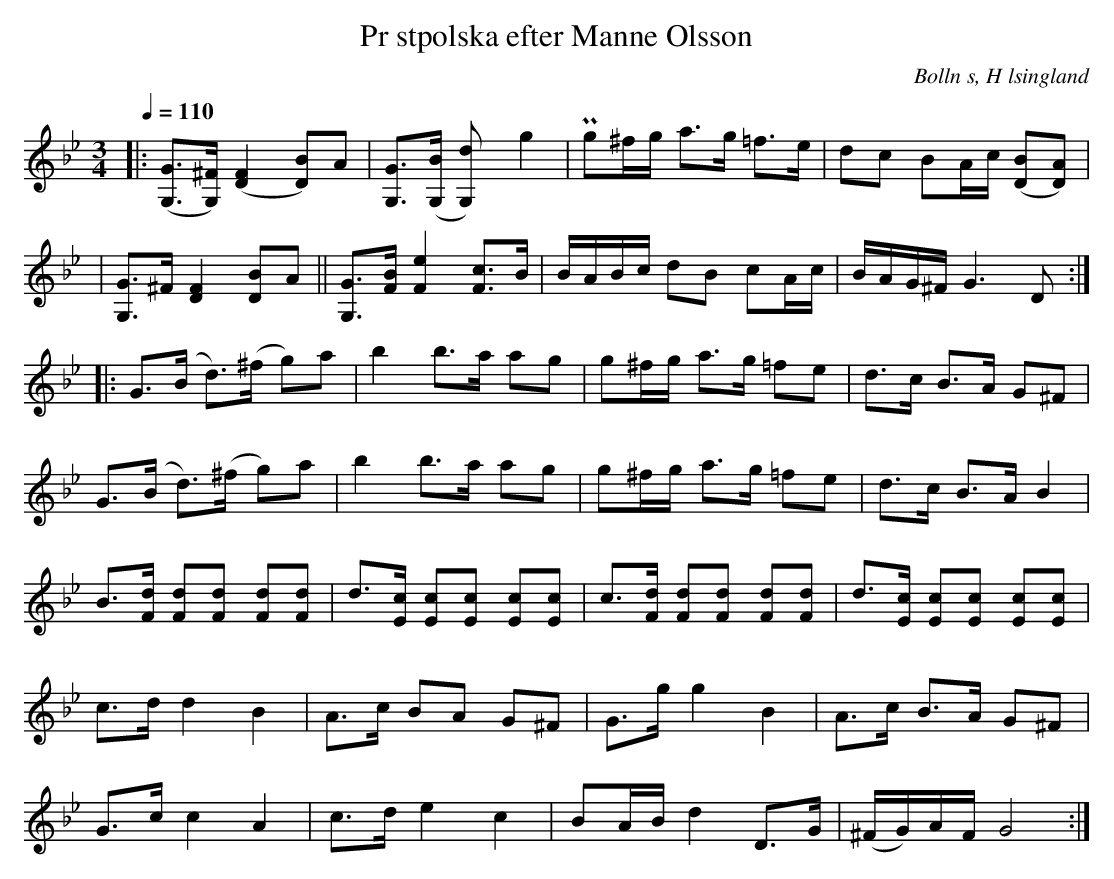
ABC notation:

X:1
T:Pr stpolska efter Manne Olsson
O:Bolln s, H lsingland
M:3/4
L:1/8
Q:1/4=110
K:Gm
|:[G (G,]>[^F G,)] [F2 (D2] [D) B]A| [G G,]>([B G,]   [d2 G,]) g2| Pg^f/g/ a>g =f>e | dc   BA/c/ [B (D][D) A]|
|[G G,]>^F [F2 D2] [D B]A|| [G G,]>[F B]     [F2 e2]       [F c]>B|B/A/B/c/  dB cA/c/  | B/A/G/^F/ G3 D  ::
G>(B   d>)(^f   g)a        | b2     b>a      ag         | g^f/g/ a>g =fe | d>c         B>A G^F  |
G>(B   d>)(^f   g)a        | b2     b>a      ag         | g^f/g/ a>g =fe | d>c         B>A B2   |
B>[Fd] [Fd][Fd] [Fd][Fd] | d>[Ec] [Ec][Ec] [Ec][Ec] | \
c>[Fd] [Fd][Fd] [Fd][Fd] | d>[Ec] [Ec][Ec] [Ec][Ec] |
c>d    d2       B2           | A>c    BA       G^F       | G>g    g2 B2     | A>c         B>A G^F  |
G>c    c2       A2           | c>d    e2       c2        | BA/B/  d2 D>G   | (^F/G/)A/F/ G4      :|
